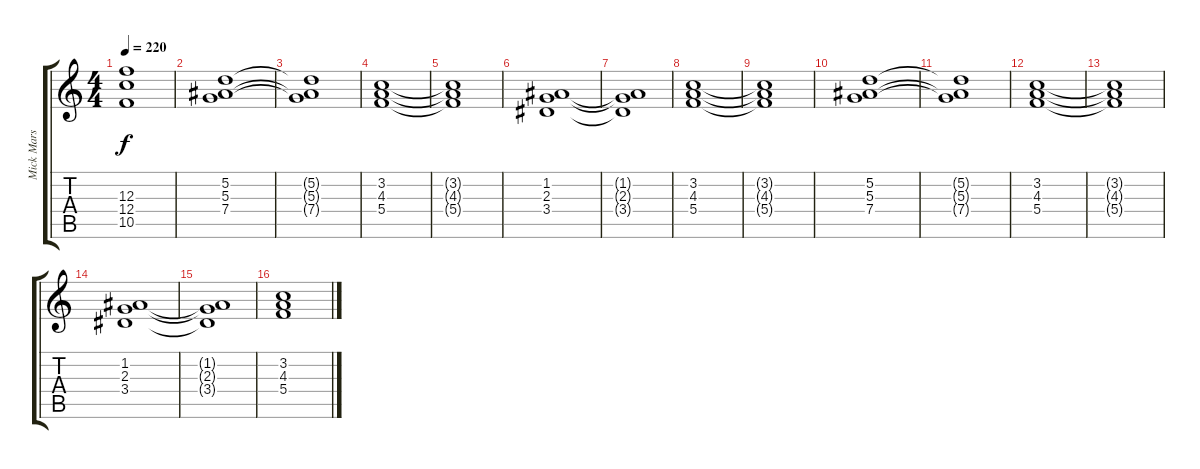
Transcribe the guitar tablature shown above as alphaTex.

\track ("Mick Mars - Guitar II" "Mick Mars ") {instrument overdrivenguitar}
\staff {score tabs}
\tuning (D4 A3 F3 C3 G2 D2) {hide}
\ts (4 4)
\tempo 220
\clef g2
\ks c
(12.3{t} 12.4{t} 10.5{t}).1{dy f} |
(5.2 5.3 7.4).1{volume 13 instrument electricguitarclean} |
(5.2{t} 5.3{t} 7.4{t}).1 |
(3.2 4.3 5.4).1 |
(3.2{t} 4.3{t} 5.4{t}).1 |
(1.2 2.3 3.4).1 |
(1.2{t} 2.3{t} 3.4{t}).1 |
(3.2 4.3 5.4).1 |
(3.2{t} 4.3{t} 5.4{t}).1 |
(5.2 5.3 7.4).1 |
(5.2{t} 5.3{t} 7.4{t}).1 |
(3.2 4.3 5.4).1 |
(3.2{t} 4.3{t} 5.4{t}).1 |
(1.2 2.3 3.4).1 |
(1.2{t} 2.3{t} 3.4{t}).1 |
(3.2 4.3 5.4).1
